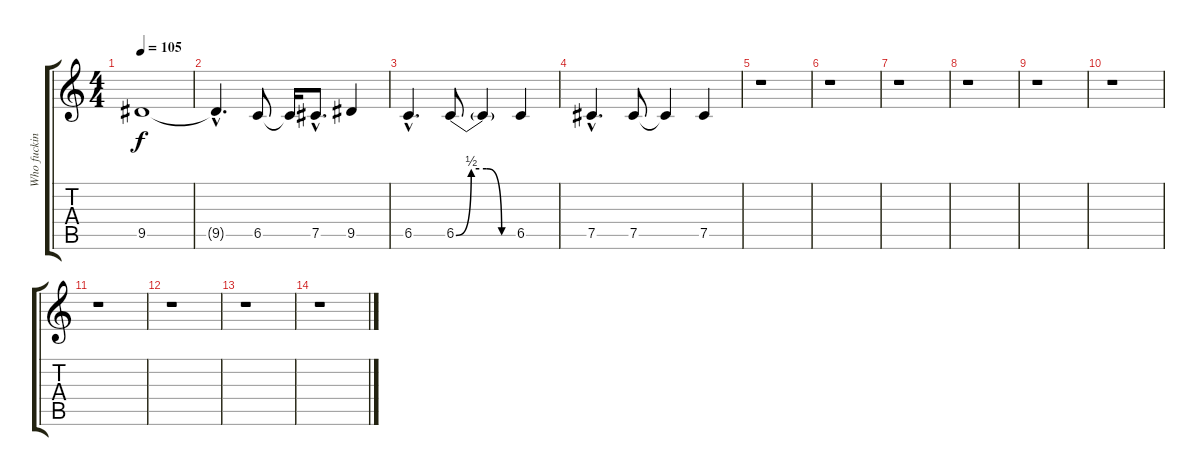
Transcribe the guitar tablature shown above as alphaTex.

\track ("Who fucking Knows - Fills" "Who fuckin") {instrument distortionguitar}
\staff {score tabs}
\tuning (Db4 Ab3 E3 B2 Gb2 B1) {hide}
\ts (4 4)
\tempo 105
\clef g2
\ks c
9.5.1{dy f} |
9.5{hac t}.4{d} 6.5.8 6.5{t}.16 7.5{hac}.8{d} 9.5.4 |
6.5{hac}.4{d} 6.5{be (custom 0 0 15 2 30 2 45 0 60 0)}.8 6.5{t}.4 6.5.4 |
7.5{hac}.4{d} 7.5.8 7.5{t}.4 7.5.4 |
r.1 |
r.1 |
r.1 |
r.1 |
r.1 |
r.1 |
r.1 |
r.1 |
r.1 |
r.1
